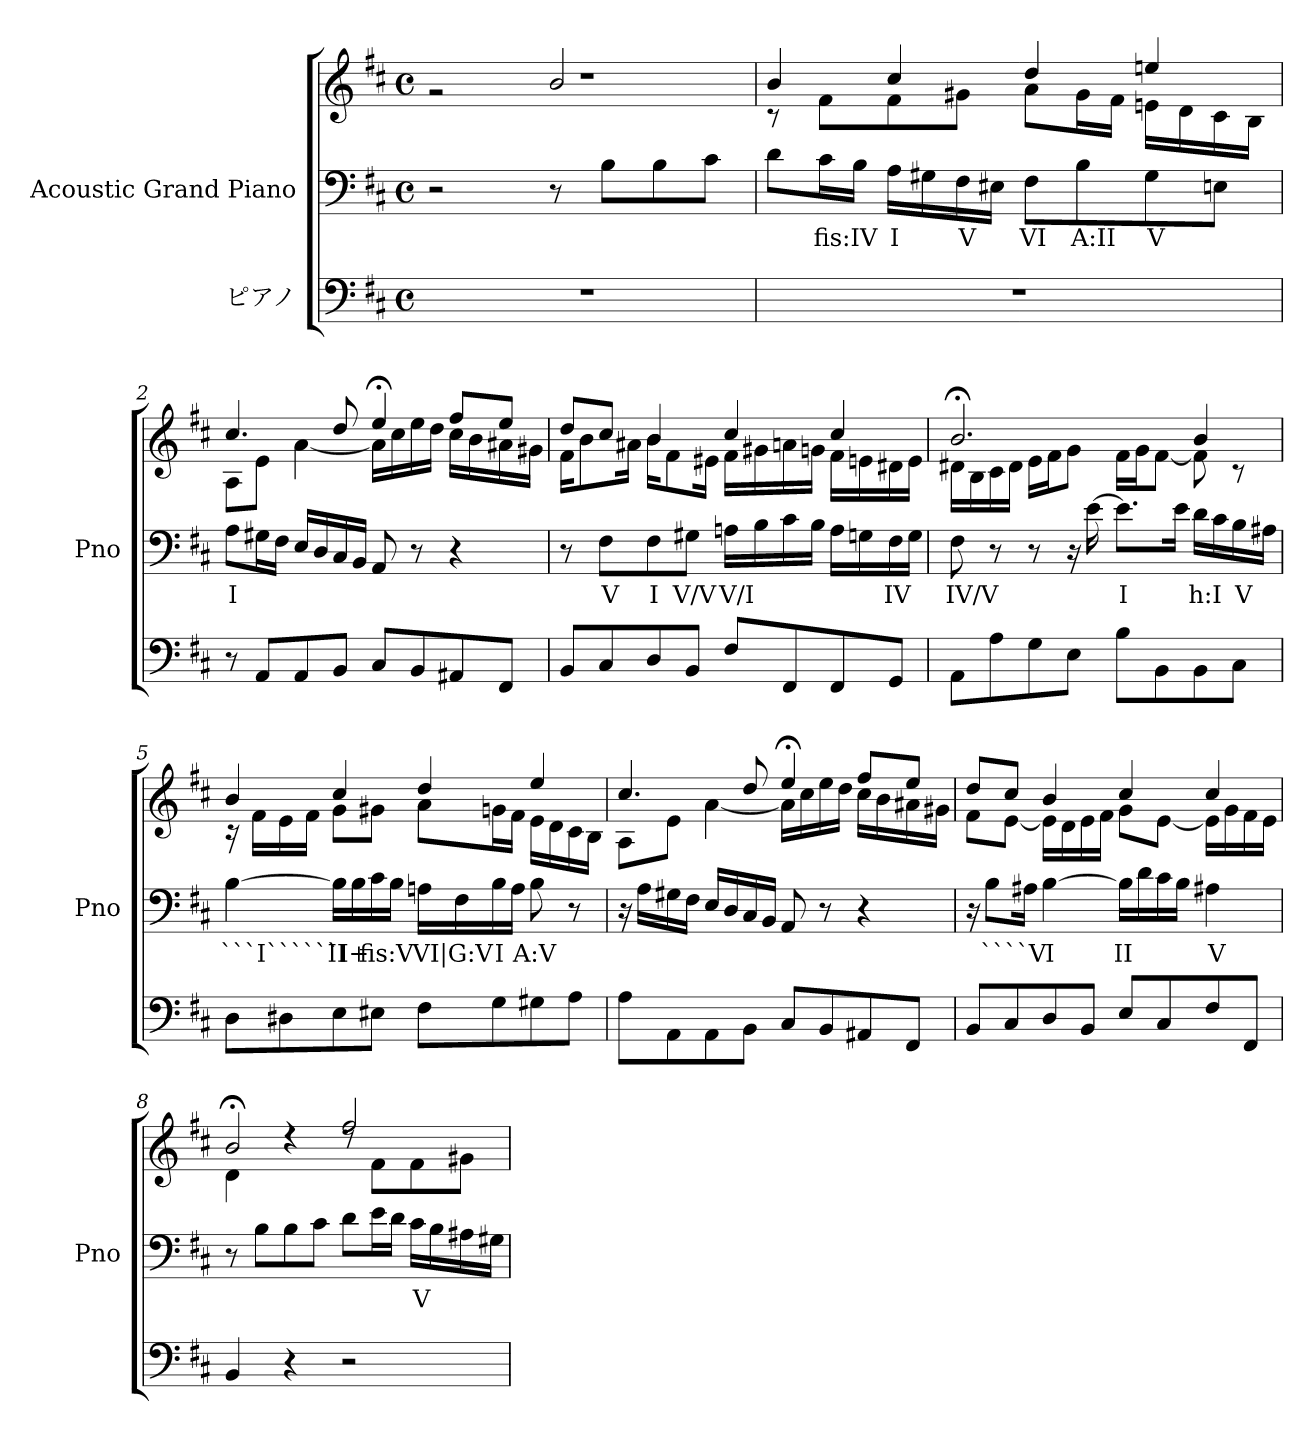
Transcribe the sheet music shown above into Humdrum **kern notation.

**kern	**kern	**text	**kern
*part2	*part1	*part1	*part1
*staff3	*staff2	*staff2	*staff1
*I"ピアノ	*I"Acoustic Grand Piano	*	*
*	*I'Pno	*	*
*clefF4	*clefF4	*	*clefG2
*k[f#c#]	*k[f#c#]	*	*k[f#c#]
*D:	*D:	*	*D:
*M4/4	*M4/4	*	*M4/4
*met(c)	*met(c)	*	*met(c)
*MM120	*MM120	*	*MM120
=	=	=	=
*	*	*	*^
1r	2r	.	2rg	1rdd
!	!	!LO:LY:b	!	!
.	8r	h:I	2b/	.
.	8B\L	.	.	.
.	8B\	.	.	.
.	8c#\J	.	.	.
=1	=1	=1	=1	=1
1r	8d\L	.	4b/	8rc
!	!	!LO:LY:b	!	!
.	16c#\L	fis:IV	.	8f#\L
.	16B\JJ	.	.	.
!	!	!LO:LY:b	!	!
.	16A\LL	I	4cc#/	8f#\
.	16G#X\	.	.	.
!	!	!LO:LY:b	!	!
.	16F#\	V	.	8g#X\J
.	16E#X\JJ	.	.	.
!	!	!LO:LY:b	!	!
.	8F#\L	VI	4dd/	8a\L
!	!	!LO:LY:b	!	!
.	8B\	A:II	.	16g#\L
.	.	.	.	16f#\JJ
!	!	!LO:LY:b	!	!
.	8G#\	V	4een/	16en\LL
.	.	.	.	16d\
.	8En\J	.	.	16c#\
.	.	.	.	16B\JJ
=2	=2	=2	=2	=2
!	!	!LO:LY:b	!	!
8r	8A\L	I	4.cc#/	8A\L
8AA/L	16G#X\L	.	.	8e\J
.	16F#\JJ	.	.	.
8AA/	16E/LL	.	.	[<4a\
.	16D/	.	.	.
8BB/J	16C#/	.	8dd/	.
.	16BB/JJ	.	.	.
8C#/L	8AA/	.	4ee;</	16a\LL]
.	.	.	.	16cc#\
8BB/	8r	.	.	16ee\
.	.	.	.	16dd\JJ
!	!	!LO:LY:b	!	!
8AA#X/	4r	h:V	8ff#/L	16cc#\LL
.	.	.	.	16b\
8FF#/J	.	.	8ee/J	16a#X\
.	.	.	.	16g#X\JJ
!!LO:LB:g=z	!!
=3	=3	=3	=3	=3
!	!	!LO:LY:b	!	!
8BB/L	8r	I	8dd/L	16f#\KL
.	.	.	.	8b\
!	!	!LO:LY:b	!	!
8C#/	8F#\L	V	8cc#/J	.
.	.	.	.	16a#X\Jk
!	!	!LO:LY:b	!	!
8D/	8F#\	I	4b/	16b\KL
.	.	.	.	8f#\
!	!	!LO:LY:b	!	!
8BB/J	8G#X\J	V/V	.	.
.	.	.	.	16e#X\Jk
!	!	!LO:LY:b	!	!
8F#/L	16An\LL	V/I	4cc#/	16f#\LL
.	16B\	.	.	16g#X\
8FF#/	16c#\	.	.	16an\
.	16B\JJ	.	.	16gn\JJ
8FF#/	16A\LL	.	4cc#/	16f#\LL
.	16Gn\	.	.	16en\
!	!	!LO:LY:b	!	!
8GG/J	16F#\	IV	.	16d#X\
.	16G\JJ	.	.	16e\JJ
=4	=4	=4	=4	=4
!	!	!LO:LY:b	!	!
8AA\L	8F#\	IV/V	2.b;</	16d#X\LL
.	.	.	.	16B\
8A\	8r	.	.	16c#\
.	.	.	.	16d#\JJ
!	!	!LO:LY:b	!	!
8G\	8r	IV	.	16e\LL
.	.	.	.	16f#\J
8E\J	16r	.	.	8g\J
.	[16e\	.	.	.
!	!	!LO:LY:b	!	!
8B\L	8.e\L]	I	.	16f#\LL
.	.	.	.	16g\J
8BB\	.	.	.	[<8f#\J
.	16e\Jk	.	.	.
!	!	!LO:LY:b	!	!
8BB\	16d\LL	h:I	4b/	8f#\]
.	16c#\	.	.	.
!	!	!LO:LY:b	!	!
8C#\J	16B\	V	.	8rc
.	16A#X\JJ	.	.	.
=5	=5	=5	=5	=5
!	!	!LO:LY:b	!	!
8D\L	[4B\	```I``````I+	4b/	16rc
.	.	.	.	16f#\LL
8D#X\	.	.	.	16e\
.	.	.	.	16f#\JJ
!	!	!LO:LY:b	!	!
8E\	16B\LL]	II	4cc#/	8g\L
.	16B\	.	.	.
!	!	!LO:LY:b	!	!
8E#X\J	16c#\	fis:V	.	8g#X\J
.	16B\JJ	.	.	.
!	!	!LO:LY:b	!	!
8F#\L	16An\LL	VI|G:V	4dd/	8a\L
.	16F#\	.	.	.
!	!	!LO:LY:b	!	!
8G\	16B\	I	.	16gn\L
.	16A\JJ	.	.	16f#\JJ
!	!	!LO:LY:b	!	!
8G#X\	8B\	A:V	4ee/	16e\LL
.	.	.	.	16d\
!	!	!LO:LY:b	!	!
8A\J	8r	I	.	16c#\
.	.	.	.	16B\JJ
!!LO:PB:g=z	!!
=6	=6	=6	=6	=6
!	!	!LO:LY:b	!	!
8A\L	16r	I	4.cc#/	8A\L
.	16A\LL	.	.	.
8AA\	16G#X\	.	.	8e\J
.	16F#\JJ	.	.	.
8AA\	16E/LL	.	.	[<4a\
.	16D/	.	.	.
8BB\J	16C#/	.	8dd/	.
.	16BB/JJ	.	.	.
8C#/L	8AA/	.	4ee;</	16a\LL]
.	.	.	.	16cc#\
8BB/	8r	.	.	16ee\
.	.	.	.	16dd\JJ
!	!	!LO:LY:b	!	!
8AA#X/	4r	h:V	8ff#/L	16cc#\LL
.	.	.	.	16b\
8FF#/J	.	.	8ee/J	16a#X\
.	.	.	.	16g#X\JJ
=7	=7	=7	=7	=7
!	!	!LO:LY:b	!	!
8BB/L	16r	I	8dd/L	8f#\L
!	!	!LO:LY:b	!	!
.	8B\L	````V	.	.
8C#/	.	.	8cc#/J	[<8e\J
.	16A#X\Jk	.	.	.
!	!	!LO:LY:b	!	!
8D/	[4B\	I	4b/	16e\LL]
.	.	.	.	16d\
8BB/J	.	.	.	16e\
.	.	.	.	16f#\JJ
!	!	!LO:LY:b	!	!
8E/L	16B\LL]	II	4cc#/	8g\L
.	16d\	.	.	.
8C#/	16c#\	.	.	[<8e\J
.	16B\JJ	.	.	.
!	!	!LO:LY:b	!	!
8F#/	4A#X\	V	4cc#/	16e\LL]
.	.	.	.	16g\
8FF#/J	.	.	.	16f#\
.	.	.	.	16e\JJ
=8	=8	=8	=8	=8
!	!	!LO:LY:b	!	!
4BB/	8r	I	2b;</	4d\
.	8B\L	.	.	.
4r	8B\	.	.	4rdd
.	8c#\J	.	.	.
2r	8d\L	.	2ff#/	8rdd
.	16e\L	.	.	8f#\L
.	16d\JJ	.	.	.
!	!	!LO:LY:b	!	!
.	16c#\LL	V	.	8f#\
.	16B\	.	.	.
.	16A#X\	.	.	8g#X\J
.	16G#X\JJ	.	.	.
*	*	*	*v	*v
=	=	=	=
*-	*-	*-	*-
